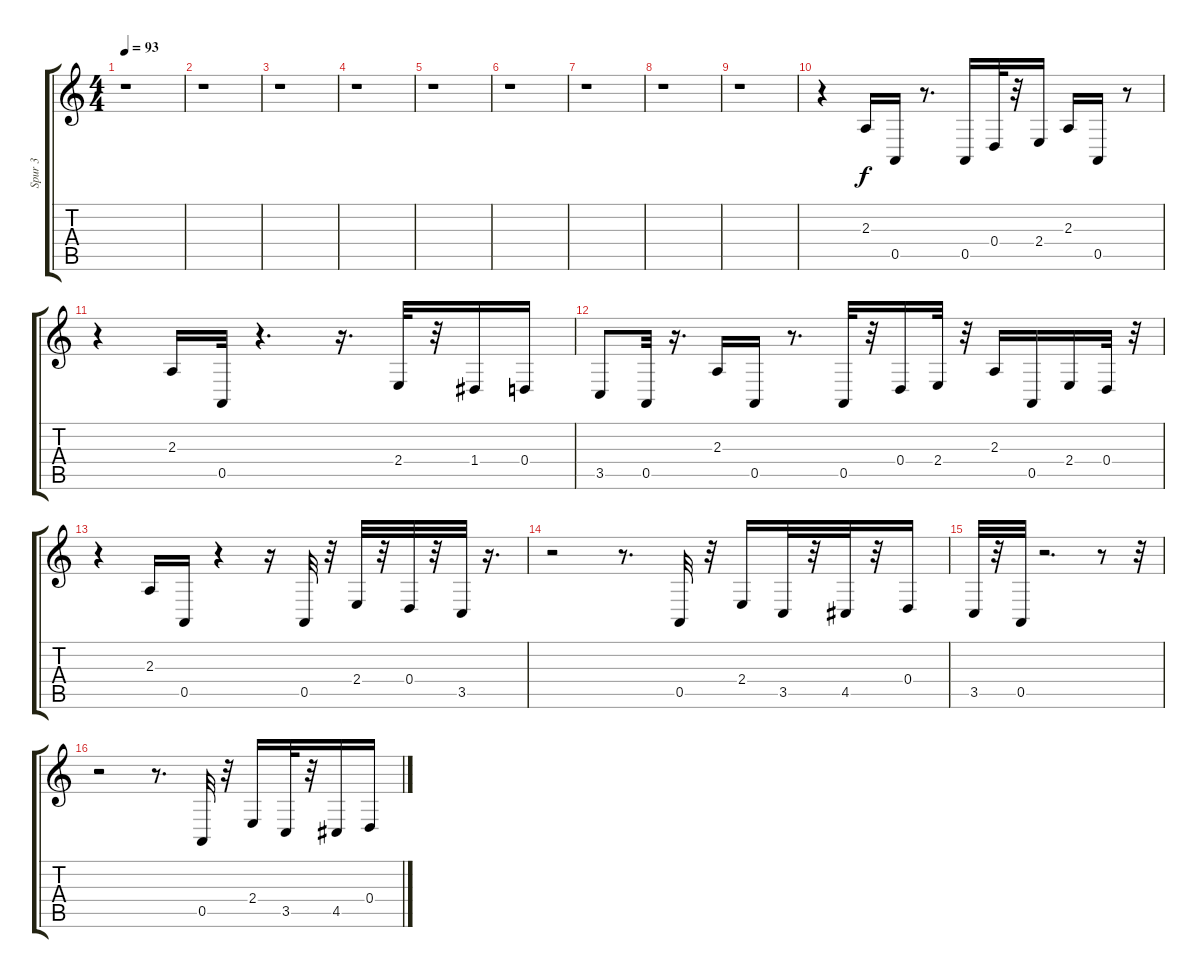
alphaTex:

\track ("Spur 3" "Spur 3") {instrument clavinet}
\staff {score tabs}
\tuning (E4 B3 G3 D3 A2 E2) {hide}
\ts (4 4)
\tempo 93
\clef g2
\ks c
r.1{dy f instrument clavinet} |
r.1 |
r.1 |
r.1 |
r.1 |
r.1 |
r.1 |
r.1 |
r.1 |
r.4 2.3.16{volume 10 instrument clavinet} 0.5.16 r.8{d} 0.5.16 0.4.32 r.32 2.4.16 2.3.16 0.5.16 r.8 |
r.4 2.3.16 0.5.32 r.4{d} r.16{d} 2.4.32 r.32 1.4.16 0.4.16 |
3.5.8 0.5.32 r.16{d} 2.3.16 0.5.16 r.8{d} 0.5.32 r.32 0.4.16 2.4.32 r.32 2.3.16 0.5.16 2.4.16 0.4.32 r.32 |
r.4 2.3.16 0.5.16 r.4 r.16 0.5.32{volume 10} r.32 2.4.32 r.32 0.4.32 r.32 3.5.32 r.16{d} |
r.2 r.8{d} 0.5.32 r.32 2.4.16 3.5.32 r.32 4.5.32 r.32 0.4.16{balance 8} |
3.5.32 r.32 0.5.32 r.2{d} r.8 r.32 |
r.2 r.8{d} 0.5.32{volume 10 balance 8} r.32 2.4.16 3.5.32 r.32 4.5.16 0.4.16
